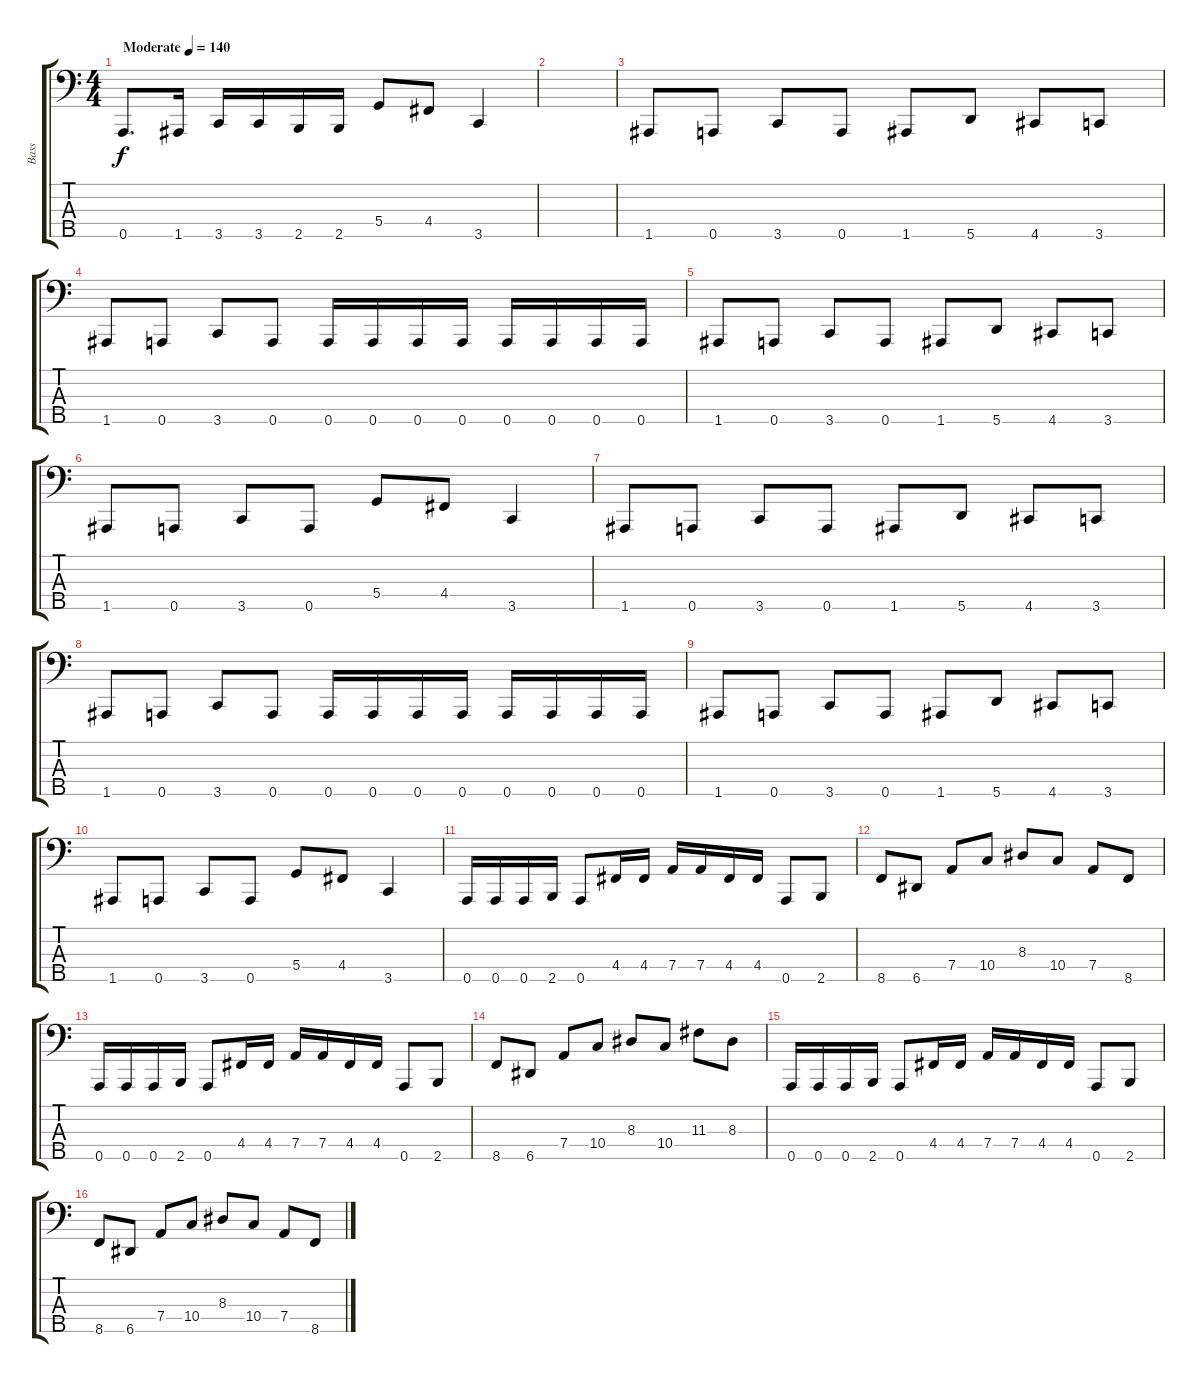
\track ("Bass" "Bass") {instrument electricbassfinger}
\staff {score tabs}
\tuning (F2 C2 G1 D1 A0) {hide}
\ts (4 4)
\tempo (140 "Moderate")
\clef f4
\ks c
0.5.8{d dy f instrument electricbassfinger} 1.5.16 3.5.16 3.5.16 2.5.16 2.5.16 5.4.8 4.4.8 3.5.4 |
|
1.5.8 0.5.8 3.5.8 0.5.8 1.5.8 5.5.8 4.5.8 3.5.8 |
1.5.8 0.5.8 3.5.8 0.5.8 0.5.16 0.5.16 0.5.16 0.5.16 0.5.16 0.5.16 0.5.16 0.5.16 |
1.5.8 0.5.8 3.5.8 0.5.8 1.5.8 5.5.8 4.5.8 3.5.8 |
1.5.8 0.5.8 3.5.8 0.5.8 5.4.8 4.4.8 3.5.4 |
1.5.8 0.5.8 3.5.8 0.5.8 1.5.8 5.5.8 4.5.8 3.5.8 |
1.5.8 0.5.8 3.5.8 0.5.8 0.5.16 0.5.16 0.5.16 0.5.16 0.5.16 0.5.16 0.5.16 0.5.16 |
1.5.8 0.5.8 3.5.8 0.5.8 1.5.8 5.5.8 4.5.8 3.5.8 |
1.5.8 0.5.8 3.5.8 0.5.8 5.4.8 4.4.8 3.5.4 |
0.5.16 0.5.16 0.5.16 2.5.16 0.5.8 4.4.16 4.4.16 7.4.16 7.4.16 4.4.16 4.4.16 0.5.8 2.5.8 |
8.5.8 6.5.8 7.4.8 10.4.8 8.3.8 10.4.8 7.4.8 8.5.8 |
0.5.16 0.5.16 0.5.16 2.5.16 0.5.8 4.4.16 4.4.16 7.4.16 7.4.16 4.4.16 4.4.16 0.5.8 2.5.8 |
8.5.8 6.5.8 7.4.8 10.4.8 8.3.8 10.4.8 11.3.8 8.3.8 |
0.5.16 0.5.16 0.5.16 2.5.16 0.5.8 4.4.16 4.4.16 7.4.16 7.4.16 4.4.16 4.4.16 0.5.8 2.5.8 |
8.5.8 6.5.8 7.4.8 10.4.8 8.3.8 10.4.8 7.4.8 8.5.8
